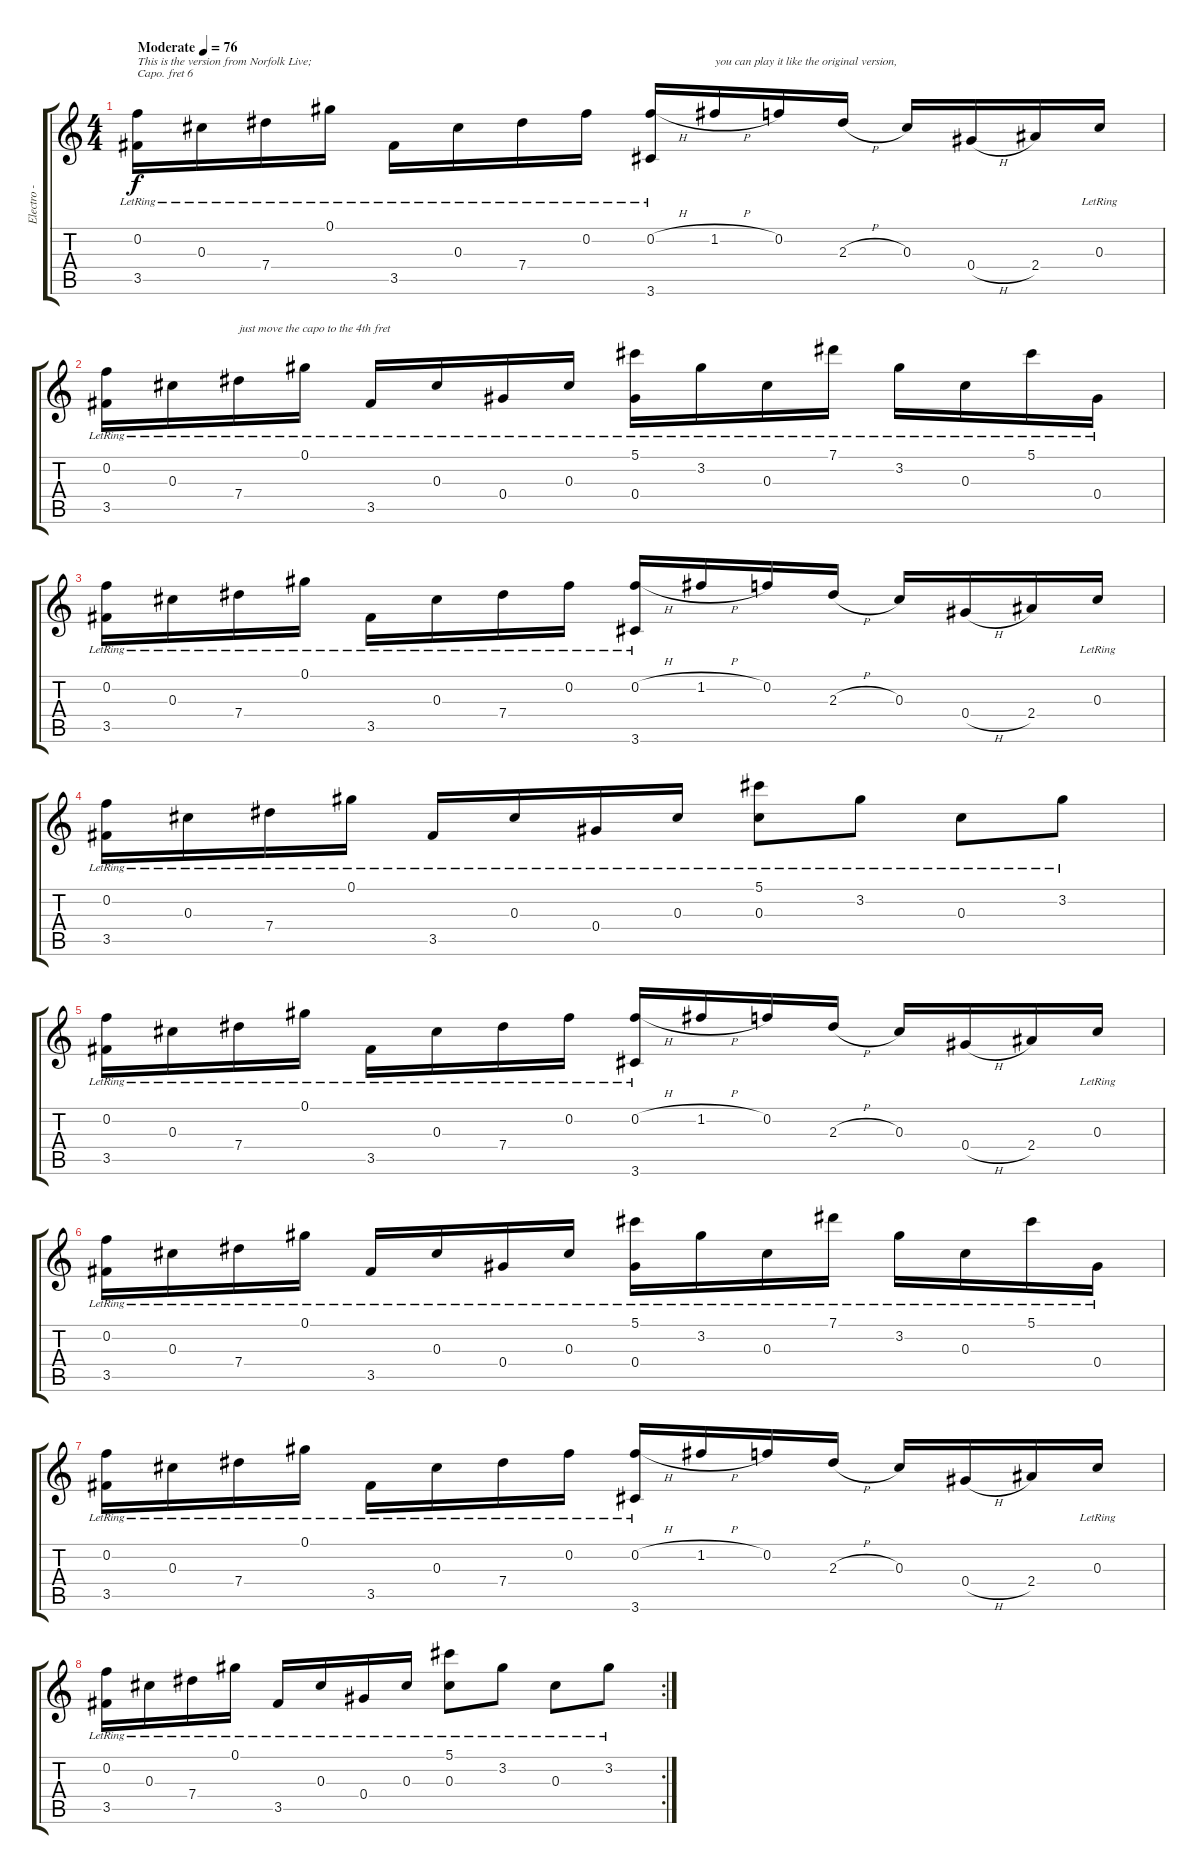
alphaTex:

\track ("Electro - Acoustic Guitar" "Electro - ") {instrument acousticguitarsteel}
\staff {score tabs}
\capo 6
\tuning (D4 B3 G3 D3 A2 E2) {hide}
\ts (4 4)
\tempo (76 "Moderate")
\tempo 65
\tempo (76 "Moderate")
\clef g2
\ks c
(0.2{lr} 3.5{lr}).16{txt "This is the version from Norfolk Live; " dy f instrument acousticguitarsteel} 0.3{lr}.16 7.4{lr}.16 0.1{lr}.16 3.5{lr}.16 0.3{lr}.16 7.4{lr}.16 0.2{lr}.16 (0.2{h lr} 3.6{lr}).16 1.2{h}.16{txt "you can play it like the original version, "} 0.2.16 2.3{h}.16 0.3.16 0.4{h}.16 2.4.16 0.3{lr}.16 |
(0.2{lr} 3.5{lr}).16 0.3{lr}.16 7.4{lr}.16{txt "just move the capo to the 4th fret"} 0.1{lr}.16 3.5{lr}.16 0.3{lr}.16 0.4{lr}.16 0.3{lr}.16 (5.1{lr} 0.4).16 3.2{lr}.16 0.3{lr}.16 7.1{lr}.16 3.2{lr}.16 0.3{lr}.16 5.1{lr}.16 0.4{lr}.16 |
(0.2{lr} 3.5{lr}).16 0.3{lr}.16 7.4{lr}.16 0.1{lr}.16 3.5{lr}.16 0.3{lr}.16 7.4{lr}.16 0.2{lr}.16 (0.2{h lr} 3.6{lr}).16 1.2{h}.16 0.2.16 2.3{h}.16 0.3.16 0.4{h}.16 2.4.16 0.3{lr}.16 |
(0.2{lr} 3.5{lr}).16 0.3{lr}.16 7.4{lr}.16 0.1{lr}.16 3.5{lr}.16 0.3{lr}.16 0.4{lr}.16 0.3{lr}.16 (5.1{lr} 0.3).8 3.2{lr}.8 0.3{lr}.8 3.2{lr}.8 |
(0.2{lr} 3.5{lr}).16 0.3{lr}.16 7.4{lr}.16 0.1{lr}.16 3.5{lr}.16 0.3{lr}.16 7.4{lr}.16 0.2{lr}.16 (0.2{h lr} 3.6{lr}).16 1.2{h}.16 0.2.16 2.3{h}.16 0.3.16 0.4{h}.16 2.4.16 0.3{lr}.16 |
(0.2{lr} 3.5{lr}).16 0.3{lr}.16 7.4{lr}.16 0.1{lr}.16 3.5{lr}.16 0.3{lr}.16 0.4{lr}.16 0.3{lr}.16 (5.1{lr} 0.4).16 3.2{lr}.16 0.3{lr}.16 7.1{lr}.16 3.2{lr}.16 0.3{lr}.16 5.1{lr}.16 0.4{lr}.16 |
(0.2{lr} 3.5{lr}).16 0.3{lr}.16 7.4{lr}.16 0.1{lr}.16 3.5{lr}.16 0.3{lr}.16 7.4{lr}.16 0.2{lr}.16 (0.2{h lr} 3.6{lr}).16 1.2{h}.16 0.2.16 2.3{h}.16 0.3.16 0.4{h}.16 2.4.16 0.3{lr}.16 |
\rc 2
(0.2{lr} 3.5{lr}).16 0.3{lr}.16 7.4{lr}.16 0.1{lr}.16 3.5{lr}.16 0.3{lr}.16 0.4{lr}.16 0.3{lr}.16 (5.1{lr} 0.3).8 3.2{lr}.8 0.3{lr}.8 3.2{lr}.8
